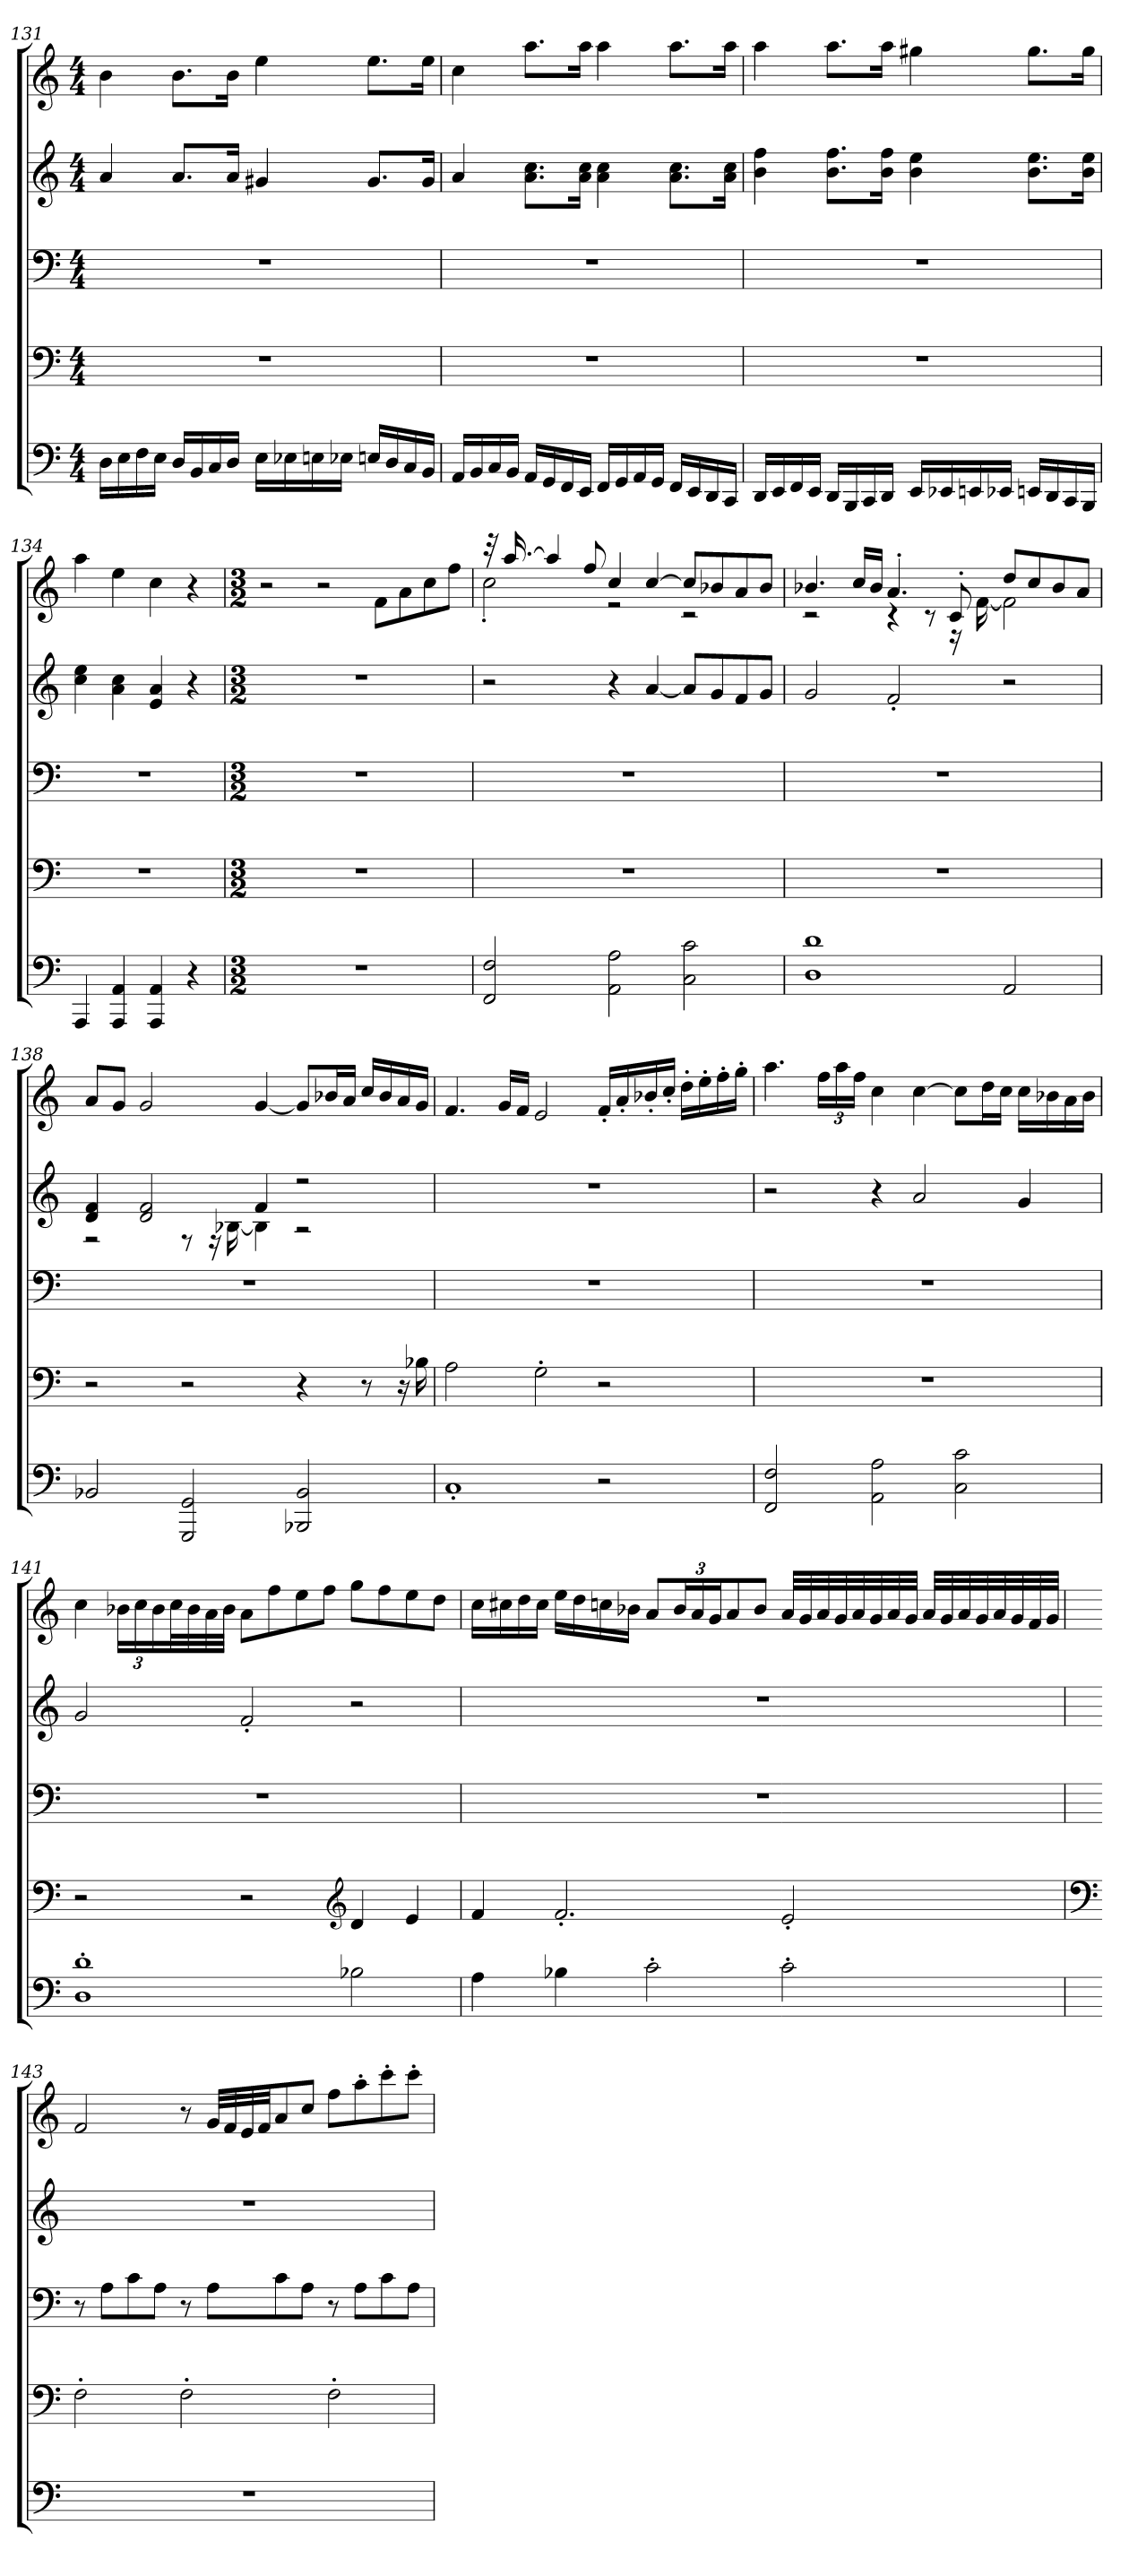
**kern	**kern	**kern	**kern	**kern
*part5	*part4	*part3	*part2	*part1
*staff5	*staff4	*staff3	*staff2	*staff1
!!LO:LB:g=z
*clefF4	*clefF4	*clefF4	*clefG2	*clefG2
*k[]	*k[]	*k[]	*k[]	*k[]
*M4/4	*M4/4	*M4/4	*M4/4	*M4/4
=131	=131	=131	=131	=131
16D\LL	1r	1r	4a/	4b\
16E\	.	.	.	.
16F\	.	.	.	.
16E\JJ	.	.	.	.
16D/LL	.	.	8.a/L	8.b\L
16BB/	.	.	.	.
16C/	.	.	.	.
16D/JJ	.	.	16a/Jk	16b\Jk
16E\LL	.	.	4g#X/	4ee\
16E-X\	.	.	.	.
16En\	.	.	.	.
16E-X\JJ	.	.	.	.
16En/LL	.	.	8.g#/L	8.ee\L
16D/	.	.	.	.
16C/	.	.	.	.
16BB/JJ	.	.	16g#/Jk	16ee\Jk
=132	=132	=132	=132	=132
*	*	*	*	*MM130
16AA/LL	1r	1r	4a/	4cc\
16BB/	.	.	.	.
16C/	.	.	.	.
16BB/JJ	.	.	.	.
16AA/LL	.	.	8.a\ 8.cc\L	8.aa\L
16GG/	.	.	.	.
16FF/	.	.	.	.
16EE/JJ	.	.	16a\ 16cc\Jk	16aa\Jk
16FF/LL	.	.	4a\ 4cc\	4aa\
16GG/	.	.	.	.
16AA/	.	.	.	.
16GG/JJ	.	.	.	.
16FF/LL	.	.	8.a\ 8.cc\L	8.aa\L
16EE/	.	.	.	.
16DD/	.	.	.	.
16CC/JJ	.	.	16a\ 16cc\Jk	16aa\Jk
!!LO:PB:g=z
=133	=133	=133	=133	=133
16DD/LL	1r	1r	4b\ 4ff\	4aa\
16EE/	.	.	.	.
16FF/	.	.	.	.
16EE/JJ	.	.	.	.
16DD/LL	.	.	8.b\ 8.ff\L	8.aa\L
16BBB/	.	.	.	.
16CC/	.	.	.	.
16DD/JJ	.	.	16b\ 16ff\Jk	16aa\Jk
16EE/LL	.	.	4b\ 4ee\	4gg#X\
16EE-X/	.	.	.	.
16EEn/	.	.	.	.
16EE-X/JJ	.	.	.	.
16EEn/LL	.	.	8.b\ 8.ee\L	8.gg#\L
16DD/	.	.	.	.
16CC/	.	.	.	.
16BBB/JJ	.	.	16b\ 16ee\Jk	16gg#\Jk
=134	=134	=134	=134	=134
*	*	*	*	*MM127
4AAA/	1r	1r	4cc\ 4ee\	4aa\
4AAA/ 4AA/	.	.	4a\ 4cc\	4ee\
*	*	*	*	*MM100
4AAA/ 4AA/	.	.	4e/ 4a/	4cc\
4r	.	.	4r	4r
=135	=135	=135	=135	=135
*M3/2	*M3/2	*M3/2	*M3/2	*M3/2
*	*	*	*	*MM56
1.r	1.r	1.r	1.r	2r
.	.	.	.	2r
*	*	*	*	*MM78
.	.	.	.	8f\L
.	.	.	.	8a\
.	.	.	.	8cc\
.	.	.	.	8ff\J
!!LO:LB:g=z
=136	=136	=136	=136	=136
*	*	*	*	*MM78
*	*	*	*	*^
2FF/ 2F/	1.r	1.r	2r	32r	2cc'\
.	.	.	.	[16.aa/	.
.	.	.	.	4aa/]	.
.	.	.	.	8ff/	.
2AA\ 2A\	.	.	4r	4cc/	2r
*	*	*	*	*MM78	*
.	.	.	[4a/	[4cc/	.
2C\ 2c\	.	.	8a/L]	8cc/L]	2r
.	.	.	8g/	8b-X/	.
.	.	.	8f/	8a/	.
.	.	.	8g/J	8b-/J	.
=137	=137	=137	=137	=137	=137
1D 1d	1.r	1.r	2g/	4.b-X/	2r
.	.	.	.	16cc/LL	.
.	.	.	.	16b-/JJ	.
.	.	.	2f'/	4.a'/	4r
*	*	*	*	*MM73	*
.	.	.	.	.	8r
*	*	*	*	*MM78	*
.	.	.	.	8c'/	16r
.	.	.	.	.	[16f\
2AA/	.	.	2r	8dd/L	2f\]
.	.	.	.	8cc/	.
.	.	.	.	8b-/	.
.	.	.	.	8a/J	.
*	*	*	*	*v	*v
=138	=138	=138	=138	=138
*	*	*	*	*MM78
*	*	*	*^	*
2BB-X/	2r	1.r	4d/ 4f/	2r	8a/L
.	.	.	.	.	8g/J
.	.	.	2d/ 2f/	.	2g/
2GGG/ 2GG/	2r	.	.	8r	.
.	.	.	.	16r	.
.	.	.	.	[16B-X\	.
.	.	.	4f/	4B-\]	[4g/
2BBB-X/ 2BB-/	4r	.	2r	2r	8g/L]
.	.	.	.	.	16b-X/L
.	.	.	.	.	16a/JJ
.	8r	.	.	.	16cc/LL
.	.	.	.	.	16b-/
.	16r	.	.	.	16a/
*	*	*	*	*	*MM76
.	16B-X\	.	.	.	16g/JJ
*	*	*	*v	*v	*
!!LO:PB:g=z
=139	=139	=139	=139	=139
1C'	2A\	1.r	1.r	4.f/
.	.	.	.	16g/LL
.	.	.	.	16f/JJ
.	2G'\	.	.	2e/
*	*	*	*	*MM73
2r	2r	.	.	16f'/LL
.	.	.	.	16a'/
.	.	.	.	16b-X'/
.	.	.	.	16cc'/JJ
.	.	.	.	16dd'\LL
.	.	.	.	16ee'\
.	.	.	.	16ff'\
.	.	.	.	16gg'\JJ
=140	=140	=140	=140	=140
*	*	*	*	*MM78
2FF/ 2F/	1.r	1.r	2r	4.aa\
*	*	*	*	*Xbrackettup
.	.	.	.	24ff\LL
.	.	.	.	24aa\
.	.	.	.	24ff\JJ
2AA\ 2A\	.	.	4r	4cc\
*	*	*	*	*MM78
.	.	.	2a/	[4cc\
2C\ 2c\	.	.	.	8cc\L]
.	.	.	.	16dd\L
.	.	.	.	16cc\JJ
.	.	.	4g/	16cc\LL
.	.	.	.	16b-X\
.	.	.	.	16a\
.	.	.	.	16b-\JJ
=141	=141	=141	=141	=141
1D' 1d'	2r	1.r	2g/	4cc\
.	.	.	.	24b-X\LL
.	.	.	.	24cc\
.	.	.	.	24b-\
.	.	.	.	32cc\L
.	.	.	.	32b-\
.	.	.	.	32a\
.	.	.	.	32b-\JJJ
*	*	*	*	*MM76
.	2r	.	2f'/	8a\L
*	*	*	*	*MM78
.	.	.	.	8ff\
.	.	.	.	8ee\
.	.	.	.	8ff\J
*	*clefG2	*	*	*
2B-X\	4d/	.	2r	8gg\L
.	.	.	.	8ff\
.	4e/	.	.	8ee\
.	.	.	.	8dd\J
!!LO:LB:g=z
=142	=142	=142	=142	=142
4A\	4f/	1.r	1.r	16cc\LL
.	.	.	.	16cc#X\
.	.	.	.	16dd\
.	.	.	.	16cc#\JJ
4B-X\	2.f'/	.	.	16ee\LL
.	.	.	.	16dd\
.	.	.	.	16ccn\
.	.	.	.	16b-X\JJ
2c'\	.	.	.	8a/L
.	.	.	.	24b-/L
.	.	.	.	24a/
.	.	.	.	24g/J
.	.	.	.	8a/
.	.	.	.	8b-/J
2c'\	2e'/	.	.	32a/LLL
.	.	.	.	32g/
.	.	.	.	32a/
.	.	.	.	32g/
.	.	.	.	32a/
.	.	.	.	32g/
.	.	.	.	32a/
.	.	.	.	32g/JJJ
.	.	.	.	32a/LLL
.	.	.	.	32g/
.	.	.	.	32a/
.	.	.	.	32g/
.	.	.	.	32a/
.	.	.	.	32g/
.	.	.	.	32f/
.	.	.	.	32g/JJJ
!!LO:PB:g=z
=143	=143	=143	=143	=143
*	*clefF4	*	*	*
*	*	*	*	*MM76
1.r	2F'\	8r	1.r	2f/
.	.	8A\L	.	.
.	.	8c\	.	.
.	.	8A\J	.	.
.	2F'\	8r	.	8r
.	.	8A\L	.	32g/LLL
.	.	.	.	32f/
.	.	.	.	32e/
.	.	.	.	32f/JJ
.	.	8c\	.	8a/
.	.	8A\J	.	8cc/J
.	2F'\	8r	.	8ff\L
.	.	8A\L	.	8aa'\
.	.	8c\	.	8ccc'\
.	.	8A\J	.	8ccc'\J
=	=	=	=	=
*-	*-	*-	*-	*-
